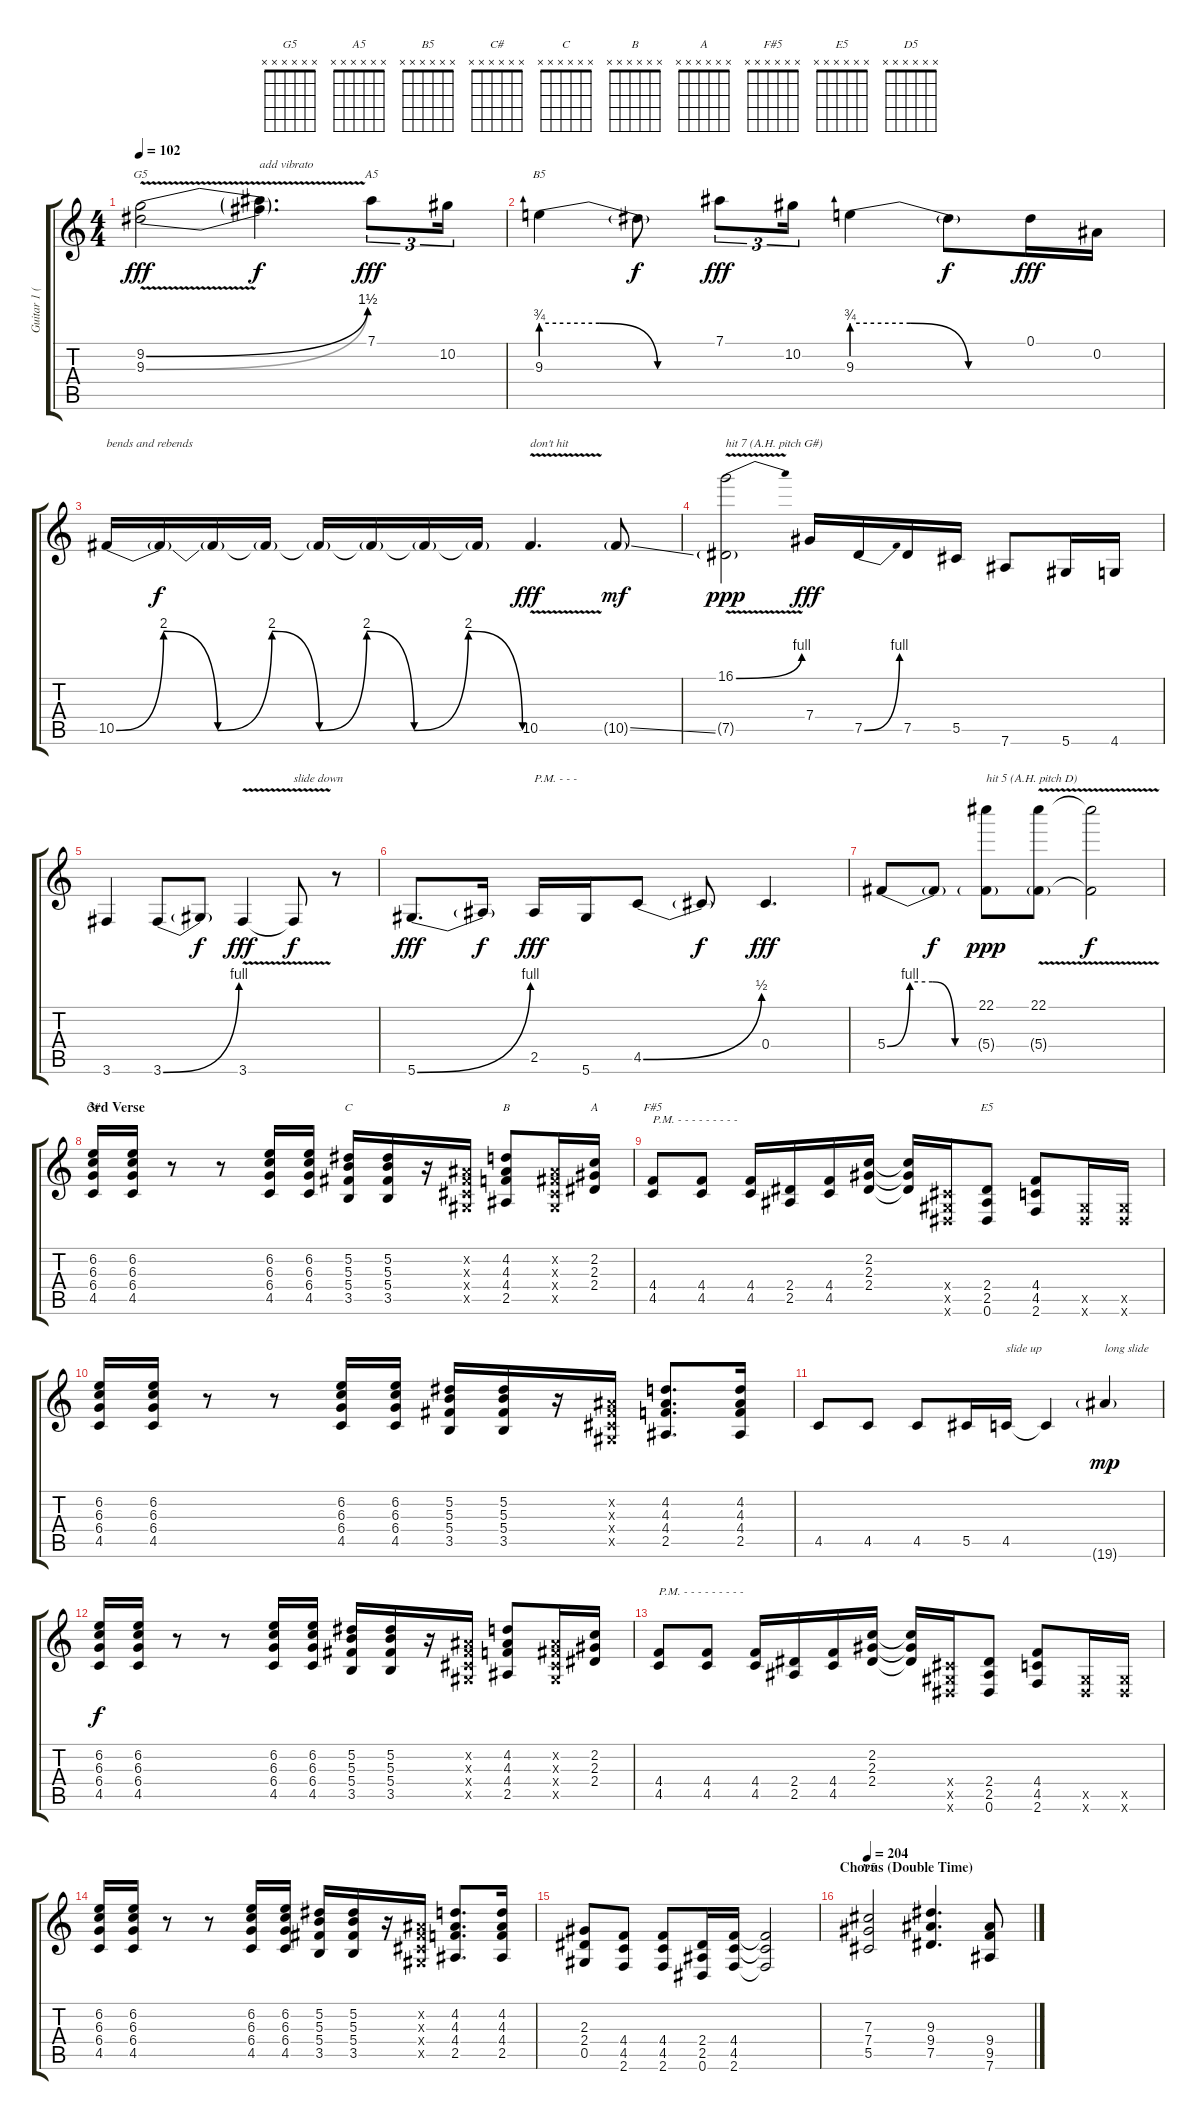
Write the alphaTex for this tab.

\track ("Guitar 1 (Slash)" "Guitar 1 (") {instrument overdrivenguitar}
\staff {score tabs}
\tuning (Eb4 Bb3 Gb3 Db3 Ab2 Eb2) {hide}
\chord ("G5" x x x x x x)
\chord ("A5" x x x x x x)
\chord ("B5" x x x x x x)
\chord ("C#" x x x x x x)
\chord ("C" x x x x x x)
\chord ("B" x x x x x x)
\chord ("A" x x x x x x)
\chord ("F#5" x x x x x x)
\chord ("E5" x x x x x x)
\chord ("D5" x x x x x x)
\ts (4 4)
\tempo 102
\clef g2
\ks c
(9.2{be (bend 0 0 60 6) v} 9.3{be (bend 0 0 60 6) v}).2{ch "G5" dy fff} (9.2{t} 9.3{t}).4{d txt "add vibrato" dy f} 7.1.8{tu (3 2) ch "A5" dy fff} 10.2.16{tu (3 2)} |
9.3{be (custom 0 3 20 3 40 0 60 0)}.4{ch "B5"} 9.3{t}.8{dy f} 7.1.8{tu (3 2) dy fff} 10.2.16{tu (3 2)} 9.3{be (custom 0 3 20 3 40 0 60 0)}.4 9.3{t}.8{dy f} 0.1.16{dy fff} 0.2.16 |
10.5{be (custom 0 0 7 8 15 0 23 8 30 0 37 8 44 0 52 8 60 0)}.16{txt "bends and rebends"} 10.5{t}.16{dy f} 10.5{t}.16 10.5{t}.16 10.5{t}.16 10.5{t}.16 10.5{t}.16 10.5{t}.16 10.5{v}.4{d txt "don't hit " dy fff} 10.5{ss g}.8{dy mf} |
(16.1{be (bend 0 0 60 4) v} 7.5{v g}).2{txt "hit 7 (A.H. pitch G#)" dy ppp} 7.4.16{dy fff} 7.5{be (bend 0 0 60 4)}.16 7.5.16 5.5.16 7.6.8 5.6.16 4.6.16 |
3.6.4 3.6{be (bend 0 0 60 4)}.8 3.6{t}.8{dy f} 3.6{v}.4{dy fff} 3.6{t}.8{txt "slide down" dy f} r.8 |
5.6{be (bend 0 0 60 4)}.8{d dy fff} 5.6{t}.16{dy f} 2.5.16{txt "P.M. - - - " dy fff} 5.6.16 4.5{be (bend 0 0 60 2)}.8 4.5{t}.8{dy f} 0.4.4{d dy fff} |
5.4{be (custom 0 0 15 4 30 4 45 0 60 0)}.8 5.4{t}.8{dy f} (22.1 5.4{g}).8{txt "hit 5 (A.H. pitch D)" dy ppp} (22.1{v} 5.4{v g}).8 (22.1{t} 5.4{t}).2{dy f} |
\section ("" "3rd Verse")
(6.2 6.3 6.4 4.5).16{ch "C#"} (6.2 6.3 6.4 4.5).16 r.8 r.8 (6.2 6.3 6.4 4.5).16 (6.2 6.3 6.4 4.5).16 (5.2 5.3 5.4 3.5).16{ch "C"} (5.2 5.3 5.4 3.5).16 r.16 (0.2{x} 0.3{x} 0.4{x} 0.5{x}).16 (4.2 4.3 4.4 2.5).8{ch "B"} (0.2{x} 0.3{x} 0.4{x} 0.5{x}).16 (2.2 2.3 2.4).16{ch "A"} |
(4.4 4.5).8{ch "F#5" txt "P.M. - - - - - - - - -"} (4.4 4.5).8 (4.4 4.5).16 (2.4 2.5).16 (4.4 4.5).16 (2.2 2.3 2.4).16 (2.2{t} 2.3{t} 2.4{t}).16 (0.4{x} 0.5{x} 0.6{x}).16 (2.4 2.5 0.6).8{ch "E5"} (4.4 4.5 2.6).8 (0.5{x} 0.6{x}).16 (0.5{x} 0.6{x}).16 |
(6.2 6.3 6.4 4.5).16 (6.2 6.3 6.4 4.5).16 r.8 r.8 (6.2 6.3 6.4 4.5).16 (6.2 6.3 6.4 4.5).16 (5.2 5.3 5.4 3.5).16 (5.2 5.3 5.4 3.5).16 r.16 (0.2{x} 0.3{x} 0.4{x} 0.5{x}).16 (4.2 4.3 4.4 2.5).8{d} (4.2 4.3 4.4 2.5).16 |
4.5.8 4.5.8 4.5.8 5.5.16 4.5.16{txt "slide up"} 4.5{t}.4 19.6{g}.4{txt "long slide" dy mp} |
(6.2 6.3 6.4 4.5).16{dy f} (6.2 6.3 6.4 4.5).16 r.8 r.8 (6.2 6.3 6.4 4.5).16 (6.2 6.3 6.4 4.5).16 (5.2 5.3 5.4 3.5).16 (5.2 5.3 5.4 3.5).16 r.16 (0.2{x} 0.3{x} 0.4{x} 0.5{x}).16 (4.2 4.3 4.4 2.5).8 (0.2{x} 0.3{x} 0.4{x} 0.5{x}).16 (2.2 2.3 2.4).16 |
(4.4 4.5).8{txt "P.M. - - - - - - - - -"} (4.4 4.5).8 (4.4 4.5).16 (2.4 2.5).16 (4.4 4.5).16 (2.2 2.3 2.4).16 (2.2{t} 2.3{t} 2.4{t}).16 (0.4{x} 0.5{x} 0.6{x}).16 (2.4 2.5 0.6).8 (4.4 4.5 2.6).8 (0.5{x} 0.6{x}).16 (0.5{x} 0.6{x}).16 |
(6.2 6.3 6.4 4.5).16 (6.2 6.3 6.4 4.5).16 r.8 r.8 (6.2 6.3 6.4 4.5).16 (6.2 6.3 6.4 4.5).16 (5.2 5.3 5.4 3.5).16 (5.2 5.3 5.4 3.5).16 r.16 (0.2{x} 0.3{x} 0.4{x} 0.5{x}).16 (4.2 4.3 4.4 2.5).8{d} (4.2 4.3 4.4 2.5).16 |
(2.3 2.4 0.5).8 (4.4 4.5 2.6).8 (4.4 4.5 2.6).8 (2.4 2.5 0.6).16 (4.4 4.5 2.6).16 (4.4{t} 4.5{t} 2.6{t}).2 |
\section ("" "Chorus (Double Time)")
\tempo 204
(7.3 7.4 5.5).2{ch "D5"} (9.3 9.4 7.5).4{d} (9.4 9.5 7.6).8
